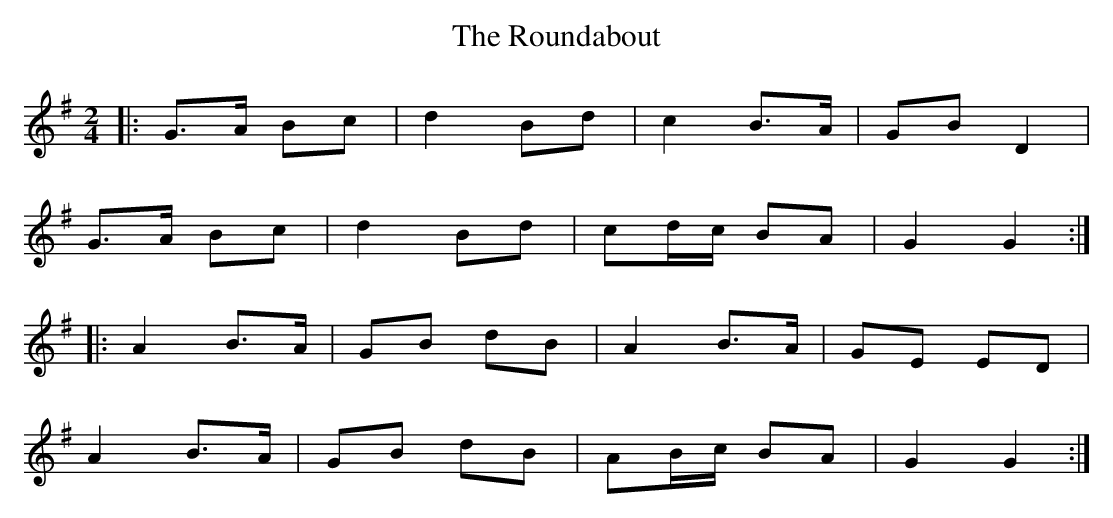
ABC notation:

X:1
T: The Roundabout
M: 2/4
L: 1/8
K: Gmaj
|:G>A Bc|d2 Bd|c2 B>A|GB D2|
G>A Bc|d2 Bd|cd/c/ BA|G2 G2:|
|:A2 B>A|GB dB|A2 B>A|GE ED|
A2 B>A|GB dB|AB/c/ BA|G2 G2:|
